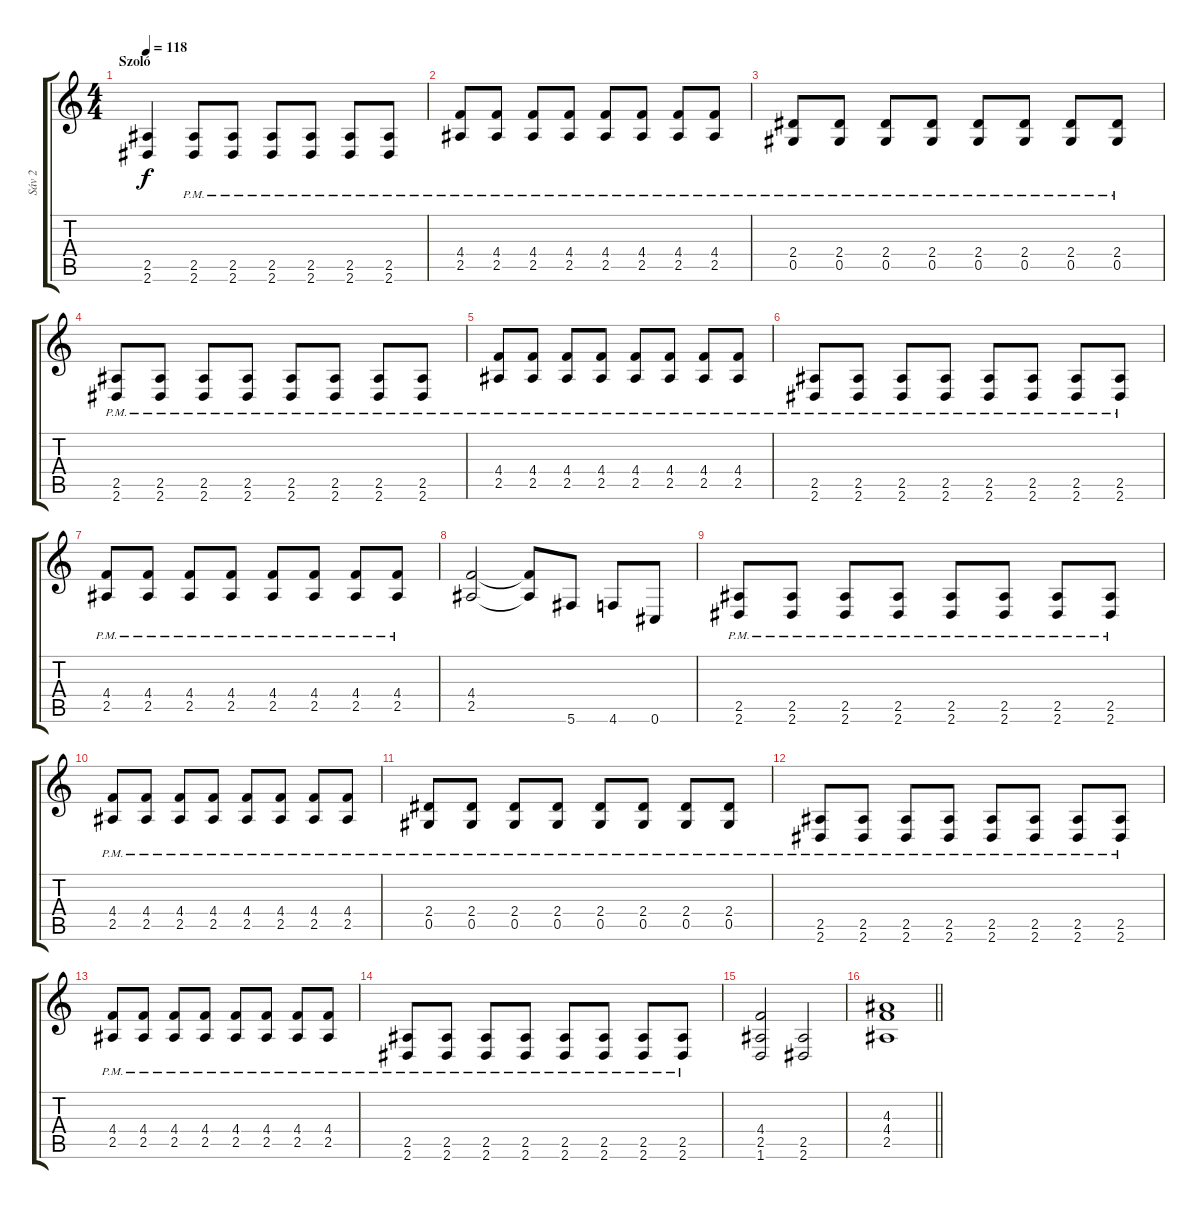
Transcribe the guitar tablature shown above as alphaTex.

\track ("Sáv 2" "Sáv 2") {instrument distortionguitar}
\staff {score tabs}
\tuning (Eb4 Bb3 Gb3 Db3 Ab2 Db2) {hide}
\ts (4 4)
\section ("" "Szoló")
\tempo 118
\clef g2
\ks c
(2.5 2.6).4{dy f} (2.5{pm} 2.6{pm}).8 (2.5{pm} 2.6{pm}).8 (2.5{pm} 2.6{pm}).8 (2.5{pm} 2.6{pm}).8 (2.5{pm} 2.6{pm}).8 (2.5{pm} 2.6{pm}).8 |
(4.4{pm} 2.5{pm}).8 (4.4{pm} 2.5{pm}).8 (4.4{pm} 2.5{pm}).8 (4.4{pm} 2.5{pm}).8 (4.4{pm} 2.5{pm}).8 (4.4{pm} 2.5{pm}).8 (4.4{pm} 2.5{pm}).8 (4.4{pm} 2.5{pm}).8 |
(2.4{pm} 0.5{pm}).8 (2.4{pm} 0.5{pm}).8 (2.4{pm} 0.5{pm}).8 (2.4{pm} 0.5{pm}).8 (2.4{pm} 0.5{pm}).8 (2.4{pm} 0.5{pm}).8 (2.4{pm} 0.5{pm}).8 (2.4{pm} 0.5{pm}).8 |
(2.5{pm} 2.6{pm}).8 (2.5{pm} 2.6{pm}).8 (2.5{pm} 2.6{pm}).8 (2.5{pm} 2.6{pm}).8 (2.5{pm} 2.6{pm}).8 (2.5{pm} 2.6{pm}).8 (2.5{pm} 2.6{pm}).8 (2.5{pm} 2.6{pm}).8 |
(4.4{pm} 2.5{pm}).8 (4.4{pm} 2.5{pm}).8 (4.4{pm} 2.5{pm}).8 (4.4{pm} 2.5{pm}).8 (4.4{pm} 2.5{pm}).8 (4.4{pm} 2.5{pm}).8 (4.4{pm} 2.5{pm}).8 (4.4{pm} 2.5{pm}).8 |
(2.5{pm} 2.6{pm}).8 (2.5{pm} 2.6{pm}).8 (2.5{pm} 2.6{pm}).8 (2.5{pm} 2.6{pm}).8 (2.5{pm} 2.6{pm}).8 (2.5{pm} 2.6{pm}).8 (2.5{pm} 2.6{pm}).8 (2.5{pm} 2.6{pm}).8 |
(4.4{pm} 2.5{pm}).8 (4.4{pm} 2.5{pm}).8 (4.4{pm} 2.5{pm}).8 (4.4{pm} 2.5{pm}).8 (4.4{pm} 2.5{pm}).8 (4.4{pm} 2.5{pm}).8 (4.4{pm} 2.5{pm}).8 (4.4{pm} 2.5{pm}).8 |
(4.4 2.5).2 (4.4{t} 2.5{t}).8 5.6.8 4.6.8 0.6.8 |
(2.5{pm} 2.6{pm}).8 (2.5{pm} 2.6{pm}).8 (2.5{pm} 2.6{pm}).8 (2.5{pm} 2.6{pm}).8 (2.5{pm} 2.6{pm}).8 (2.5{pm} 2.6{pm}).8 (2.5{pm} 2.6{pm}).8 (2.5{pm} 2.6{pm}).8 |
(4.4{pm} 2.5{pm}).8 (4.4{pm} 2.5{pm}).8 (4.4{pm} 2.5{pm}).8 (4.4{pm} 2.5{pm}).8 (4.4{pm} 2.5{pm}).8 (4.4{pm} 2.5{pm}).8 (4.4{pm} 2.5{pm}).8 (4.4{pm} 2.5{pm}).8 |
(2.4{pm} 0.5{pm}).8 (2.4{pm} 0.5{pm}).8 (2.4{pm} 0.5{pm}).8 (2.4{pm} 0.5{pm}).8 (2.4{pm} 0.5{pm}).8 (2.4{pm} 0.5{pm}).8 (2.4{pm} 0.5{pm}).8 (2.4{pm} 0.5{pm}).8 |
(2.5{pm} 2.6{pm}).8 (2.5{pm} 2.6{pm}).8 (2.5{pm} 2.6{pm}).8 (2.5{pm} 2.6{pm}).8 (2.5{pm} 2.6{pm}).8 (2.5{pm} 2.6{pm}).8 (2.5{pm} 2.6{pm}).8 (2.5{pm} 2.6{pm}).8 |
(4.4{pm} 2.5{pm}).8 (4.4{pm} 2.5{pm}).8 (4.4{pm} 2.5{pm}).8 (4.4{pm} 2.5{pm}).8 (4.4{pm} 2.5{pm}).8 (4.4{pm} 2.5{pm}).8 (4.4{pm} 2.5{pm}).8 (4.4{pm} 2.5{pm}).8 |
(2.5{pm} 2.6{pm}).8 (2.5{pm} 2.6{pm}).8 (2.5{pm} 2.6{pm}).8 (2.5{pm} 2.6{pm}).8 (2.5{pm} 2.6{pm}).8 (2.5{pm} 2.6{pm}).8 (2.5{pm} 2.6{pm}).8 (2.5{pm} 2.6{pm}).8 |
(4.4 2.5 1.6).2 (2.5 2.6).2 |
\barLineRight lightlight
(4.3 4.4 2.5).1
